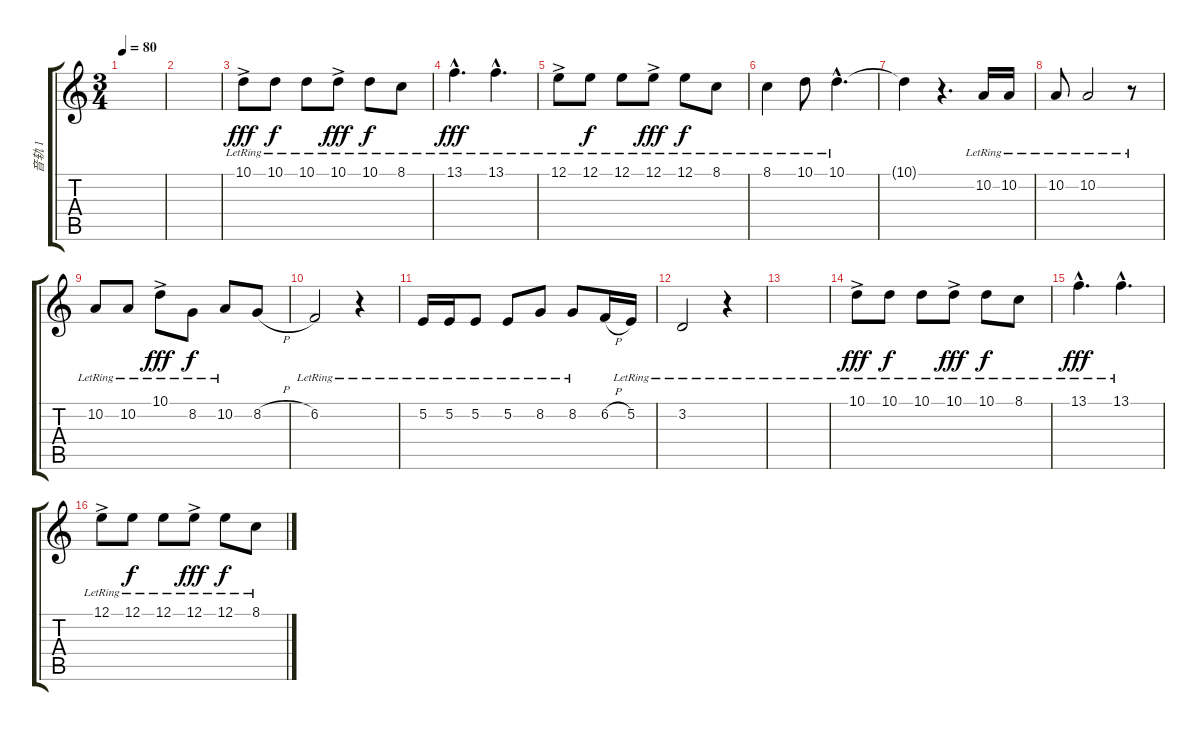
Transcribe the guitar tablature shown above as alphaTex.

\track ("音轨 1" "音轨 1") {instrument electricgrandpiano}
\staff {score tabs}
\tuning (E4 B3 G3 D3 A2 E2) {hide}
\ts (3 4)
\tempo 80
\clef g2
\ks c
|
|
10.1{ac lr}.8{dy fff} 10.1{lr}.8{dy f volume 12} 10.1{lr}.8{volume 12} 10.1{ac lr}.8{dy fff} 10.1{lr}.8{dy f volume 12} 8.1{lr}.8{volume 11} |
13.1{hac lr}.4{d dy fff} 13.1{hac lr}.4{d} |
12.1{ac lr}.8 12.1{lr}.8{dy f volume 12} 12.1{lr}.8{volume 12} 12.1{ac lr}.8{dy fff} 12.1{lr}.8{dy f volume 12} 8.1{lr}.8{volume 11} |
8.1{lr}.4{volume 12} 10.1{lr}.8{volume 10} 10.1{hac lr}.4{d volume 13} |
10.1{t}.4 r.4{d} 10.2{lr}.16{volume 11} 10.2{lr}.16{volume 11} |
10.2{lr}.8{volume 13} 10.2{lr}.2{volume 12} r.8 |
10.2{lr}.8{volume 10} 10.2{lr}.8{volume 11} 10.1{ac lr}.8{dy fff volume 14} 8.2{lr}.8{dy f volume 13} 10.2{lr}.8{volume 10} 8.2{h}.8{volume 13} |
6.2{lr}.2{volume 11} r.4 |
5.2{lr}.16{volume 11} 5.2{lr}.16{volume 11} 5.2{lr}.8{volume 14} 5.2{lr}.8{volume 12} 8.2{lr}.8{volume 15} 8.2{lr}.8{volume 12} 6.2{h}.16{volume 13} 5.2{lr}.16{volume 11} |
3.2{lr}.2{volume 12} r.4 |
|
10.1{ac lr}.8{dy fff} 10.1{lr}.8{dy f volume 12} 10.1{lr}.8{volume 12} 10.1{ac lr}.8{dy fff} 10.1{lr}.8{dy f volume 12} 8.1{lr}.8{volume 11} |
13.1{hac lr}.4{d dy fff} 13.1{hac lr}.4{d} |
12.1{ac lr}.8 12.1{lr}.8{dy f volume 12} 12.1{lr}.8{volume 12} 12.1{ac lr}.8{dy fff} 12.1{lr}.8{dy f volume 12} 8.1{lr}.8{volume 11}
